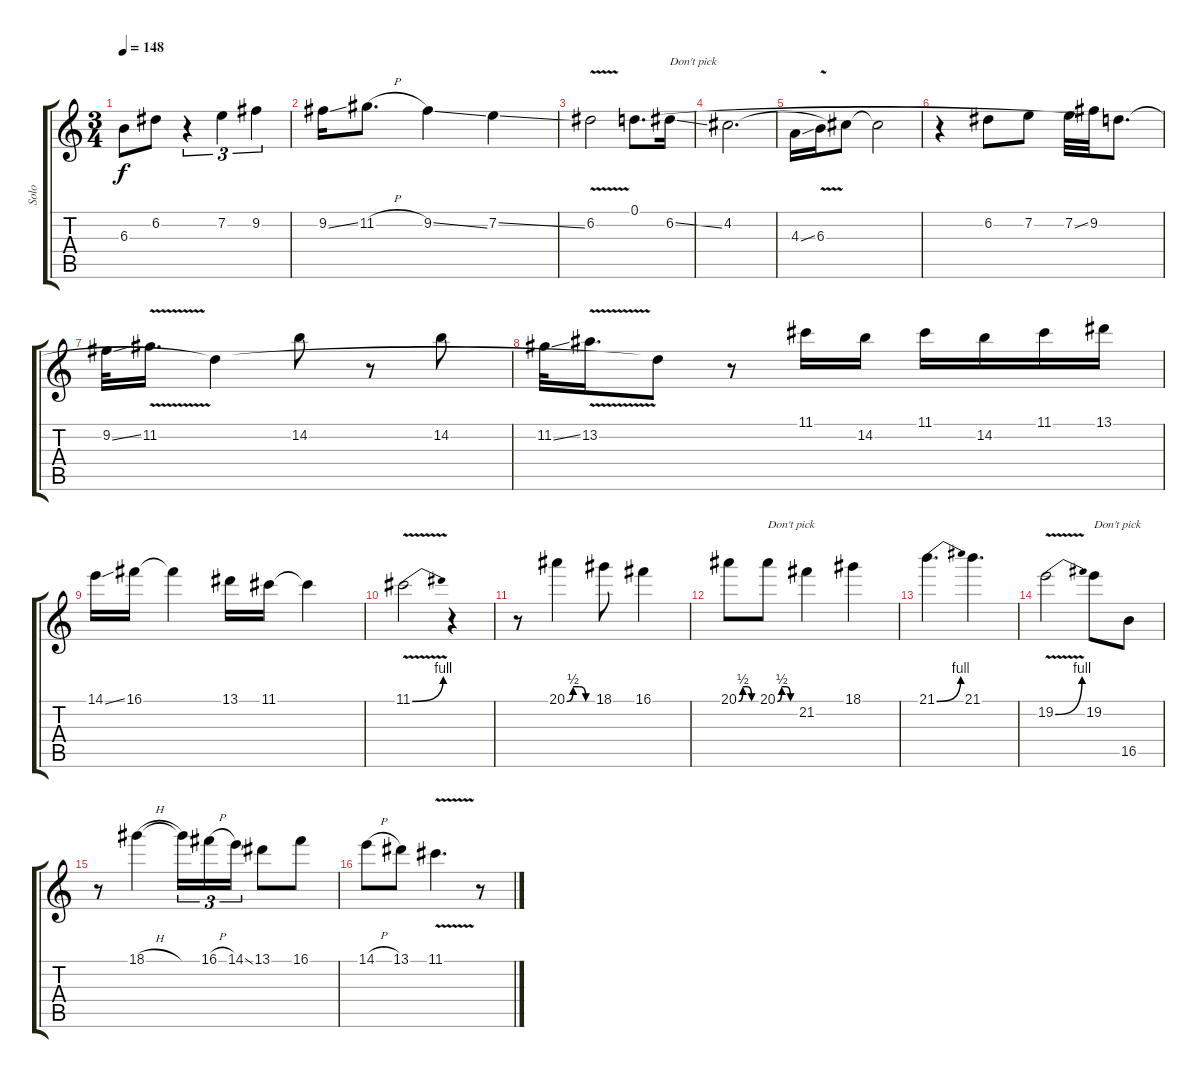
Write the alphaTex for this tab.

\track ("Solo" "Solo") {instrument overdrivenguitar}
\staff {score tabs}
\tuning (D4 A3 F3 C3 G2 C2) {hide}
\ts (3 4)
\tempo 148
\clef g2
\ks c
6.3.8{dy f} 6.2.8 r.4{tu (3 2)} 7.2.4{tu (3 2)} 9.2.4{tu (3 2)} |
9.2{ss}.16 11.2{h}.8{d} 9.2{ss}.4 7.2{ss}.4 |
6.2{v}.2 0.1.8{d} 6.2{ss}.16{txt "Don't pick"} |
4.2.2{d} |
4.3{ss}.16 6.3{v}.16 4.2{t}.8 4.2{t}.2 |
r.4 6.2.8 7.2.8 7.2{ss}.32 9.2.32 0.1{t}.8{d} |
9.2{ss}.32 11.2{v}.16{d} 0.1{t}.4 14.2.8 r.8 14.2.8 |
11.2{ss}.32 13.2{v}.16{d} 0.1{t}.8 r.8 11.1.16 14.2.16 11.1.16 14.2.16 11.1.16 13.1.16 |
14.1{ss}.16 16.1.16 16.1{t}.4 13.1.16 11.1.16 11.1{t}.4 |
11.1{be (bend 0 0 60 4) v}.2 r.4 |
r.8 20.1{be (custom 0 0 15 2 30 2 45 0 60 0)}.4 18.1.8 16.1.4 |
20.1{be (custom 0 0 15 2 30 2 45 0 60 0)}.8 20.1{be (custom 0 0 15 2 30 2 45 0 60 0)}.8{txt "Don't pick"} 21.2.4 18.1.4 |
21.1{be (bend 0 0 60 4)}.4{d} 21.1.4{d} |
19.2{be (bend 0 0 60 4) v}.2 19.2.8{txt "Don't pick"} 16.5.8 |
r.8 18.1{h}.4 18.1{t}.16{tu (3 2)} 16.1{h}.16{tu (3 2)} 14.1{ss}.16{tu (3 2)} 13.1.8 16.1.8 |
14.1{h}.8 13.1.8 11.1{v ss}.4{d} r.8
